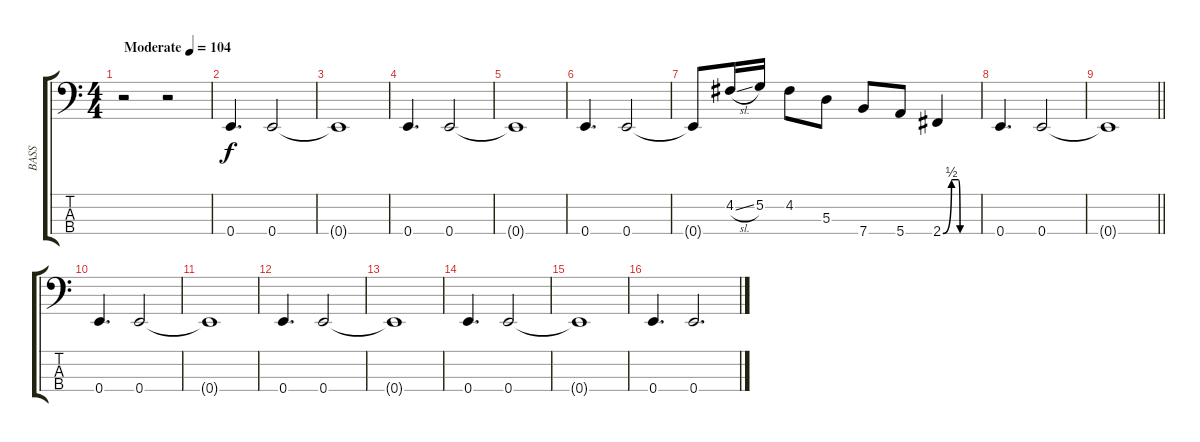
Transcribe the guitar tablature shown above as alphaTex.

\track ("BASS" "BASS") {instrument electricbassfinger}
\staff {score tabs}
\tuning (G2 D2 A1 E1) {hide}
\ts (4 4)
\tempo (104 "Moderate")
\clef f4
\ks c
r.2{dy f instrument electricbassfinger} r.2 |
0.4.4{d} 0.4.2 |
0.4{t}.1 |
0.4.4{d} 0.4.2 |
0.4{t}.1 |
0.4.4{d} 0.4.2{txt ""} |
0.4{t}.8 4.2{sl}.16{volume 6} 5.2.16 4.2.8 5.3.8 7.4.8 5.4.8 2.4{be (custom 0 0 15 2 27 2 30 0 60 0)}.4 |
0.4.4{d volume 13} 0.4.2 |
\barLineRight lightlight
0.4{t}.1 |
0.4.4{d} 0.4.2 |
0.4{t}.1 |
0.4.4{d} 0.4.2 |
0.4{t}.1 |
0.4.4{d} 0.4.2 |
0.4{t}.1 |
0.4.4{d} 0.4.2{d}
